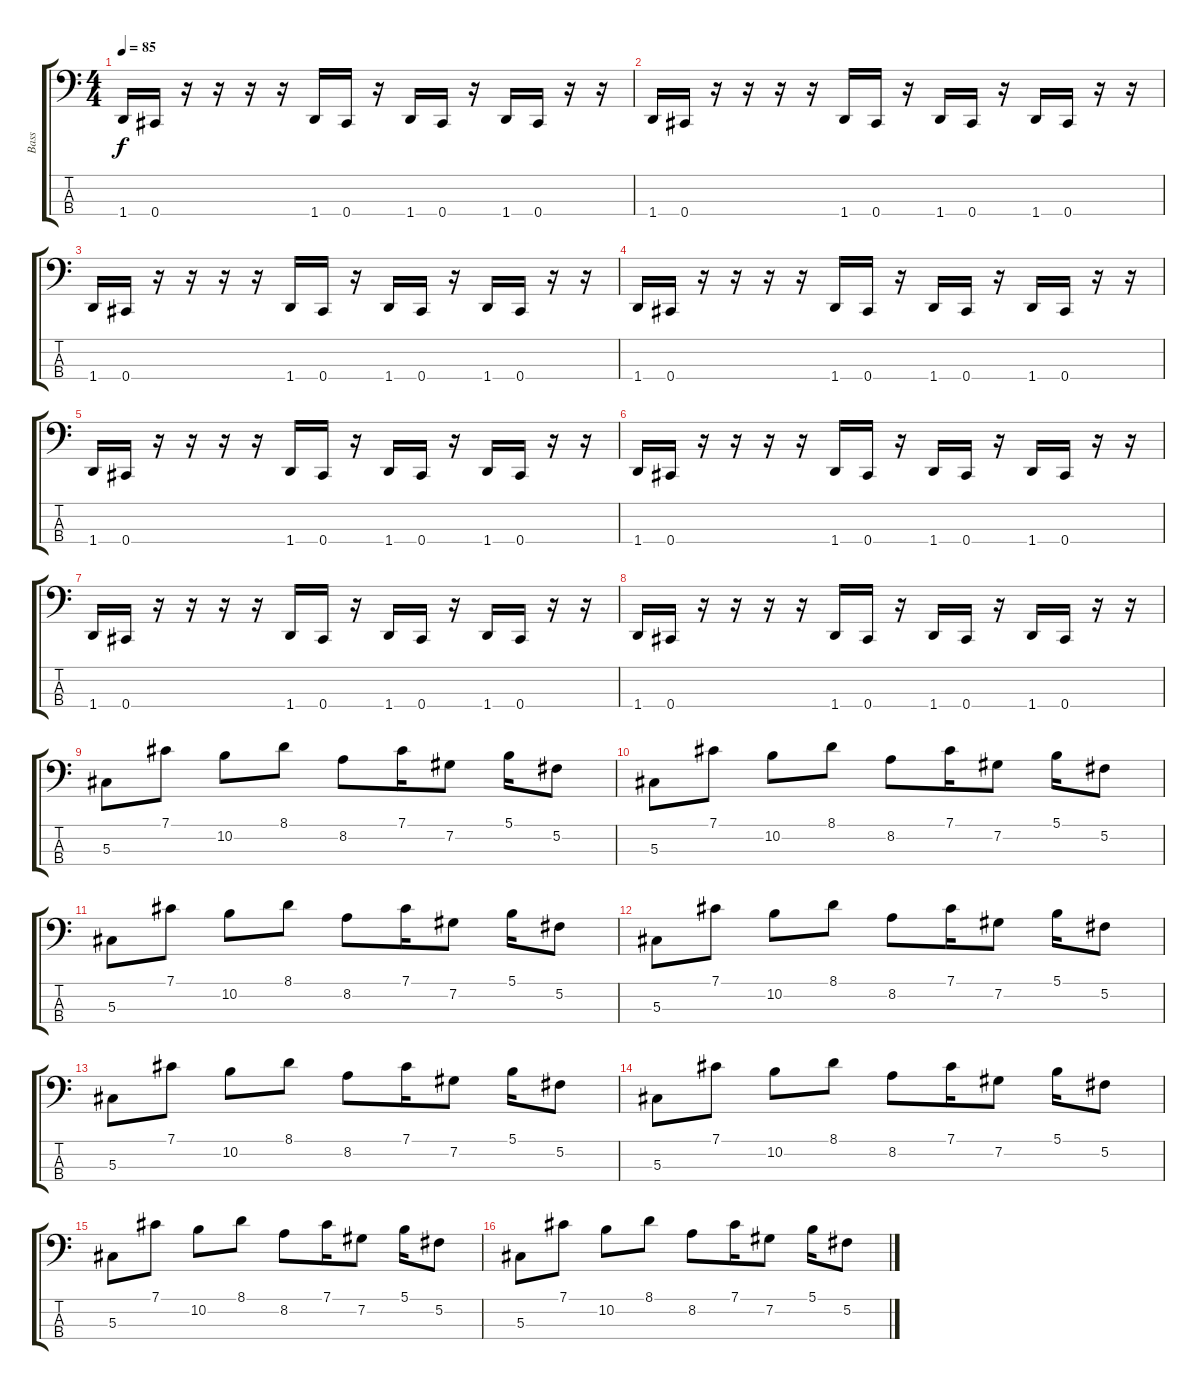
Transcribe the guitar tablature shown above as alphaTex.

\track ("Bass" "Bass") {instrument electricbasspick}
\staff {score tabs}
\tuning (Gb2 Db2 Ab1 Db1) {hide}
\ts (4 4)
\tempo 85
\clef f4
\ks c
1.4.16{dy f} 0.4.16 r.16 r.16 r.16 r.16 1.4.16 0.4.16 r.16 1.4.16 0.4.16 r.16 1.4.16 0.4.16 r.16 r.16 |
1.4.16 0.4.16 r.16 r.16 r.16 r.16 1.4.16 0.4.16 r.16 1.4.16 0.4.16 r.16 1.4.16 0.4.16 r.16 r.16 |
1.4.16 0.4.16 r.16 r.16 r.16 r.16 1.4.16 0.4.16 r.16 1.4.16 0.4.16 r.16 1.4.16 0.4.16 r.16 r.16 |
1.4.16 0.4.16 r.16 r.16 r.16 r.16 1.4.16 0.4.16 r.16 1.4.16 0.4.16 r.16 1.4.16 0.4.16 r.16 r.16 |
1.4.16 0.4.16 r.16 r.16 r.16 r.16 1.4.16 0.4.16 r.16 1.4.16 0.4.16 r.16 1.4.16 0.4.16 r.16 r.16 |
1.4.16 0.4.16 r.16 r.16 r.16 r.16 1.4.16 0.4.16 r.16 1.4.16 0.4.16 r.16 1.4.16 0.4.16 r.16 r.16 |
1.4.16 0.4.16 r.16 r.16 r.16 r.16 1.4.16 0.4.16 r.16 1.4.16 0.4.16 r.16 1.4.16 0.4.16 r.16 r.16 |
1.4.16 0.4.16 r.16 r.16 r.16 r.16 1.4.16 0.4.16 r.16 1.4.16 0.4.16 r.16 1.4.16 0.4.16 r.16 r.16 |
5.3.8 7.1.8 10.2.8 8.1.8 8.2.8 7.1.16 7.2.8 5.1.16 5.2.8 |
5.3.8 7.1.8 10.2.8 8.1.8 8.2.8 7.1.16 7.2.8 5.1.16 5.2.8 |
5.3.8 7.1.8 10.2.8 8.1.8 8.2.8 7.1.16 7.2.8 5.1.16 5.2.8 |
5.3.8 7.1.8 10.2.8 8.1.8 8.2.8 7.1.16 7.2.8 5.1.16 5.2.8 |
5.3.8 7.1.8 10.2.8 8.1.8 8.2.8 7.1.16 7.2.8 5.1.16 5.2.8 |
5.3.8 7.1.8 10.2.8 8.1.8 8.2.8 7.1.16 7.2.8 5.1.16 5.2.8 |
5.3.8 7.1.8 10.2.8 8.1.8 8.2.8 7.1.16 7.2.8 5.1.16 5.2.8 |
5.3.8 7.1.8 10.2.8 8.1.8 8.2.8 7.1.16 7.2.8 5.1.16 5.2.8
